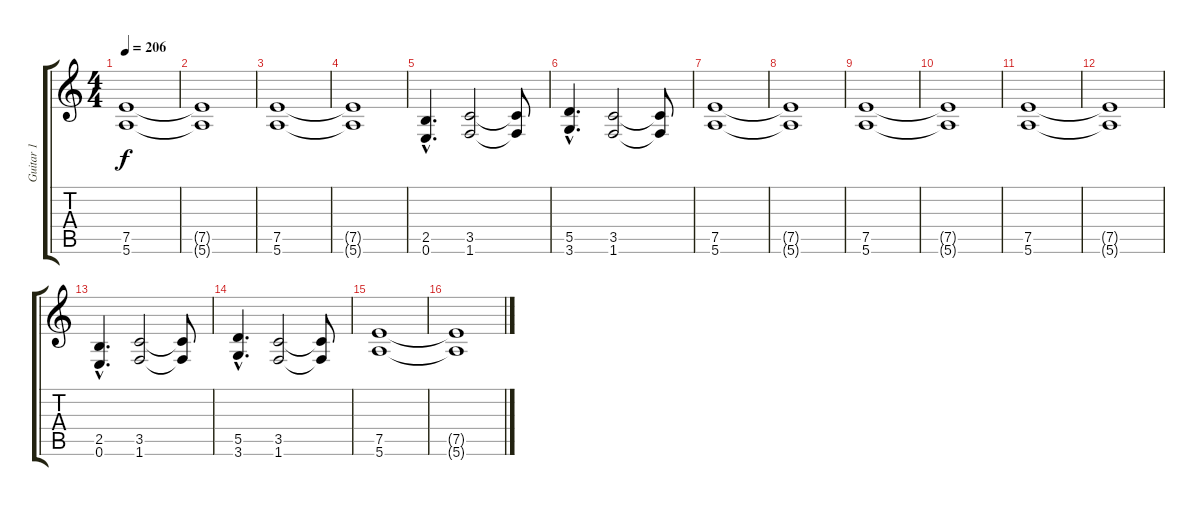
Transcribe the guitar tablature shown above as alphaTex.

\track ("Guitar 1" "Guitar 1") {instrument distortionguitar}
\staff {score tabs}
\tuning (E4 B3 G3 D3 A2 E2) {hide}
\ts (4 4)
\tempo 206
\clef g2
\ks c
(7.5 5.6).1{dy f} |
(7.5{t} 5.6{t}).1 |
(7.5 5.6).1 |
(7.5{t} 5.6{t}).1 |
(2.5{hac} 0.6{hac}).4{d} (3.5 1.6).2 (3.5{t} 1.6{t}).8 |
(5.5{hac} 3.6{hac}).4{d} (3.5 1.6).2 (3.5{t} 1.6{t}).8 |
(7.5 5.6).1 |
(7.5{t} 5.6{t}).1 |
(7.5 5.6).1 |
(7.5{t} 5.6{t}).1 |
(7.5 5.6).1 |
(7.5{t} 5.6{t}).1 |
(2.5{hac} 0.6{hac}).4{d} (3.5 1.6).2 (3.5{t} 1.6{t}).8 |
(5.5{hac} 3.6{hac}).4{d} (3.5 1.6).2 (3.5{t} 1.6{t}).8 |
(7.5 5.6).1 |
(7.5{t} 5.6{t}).1
